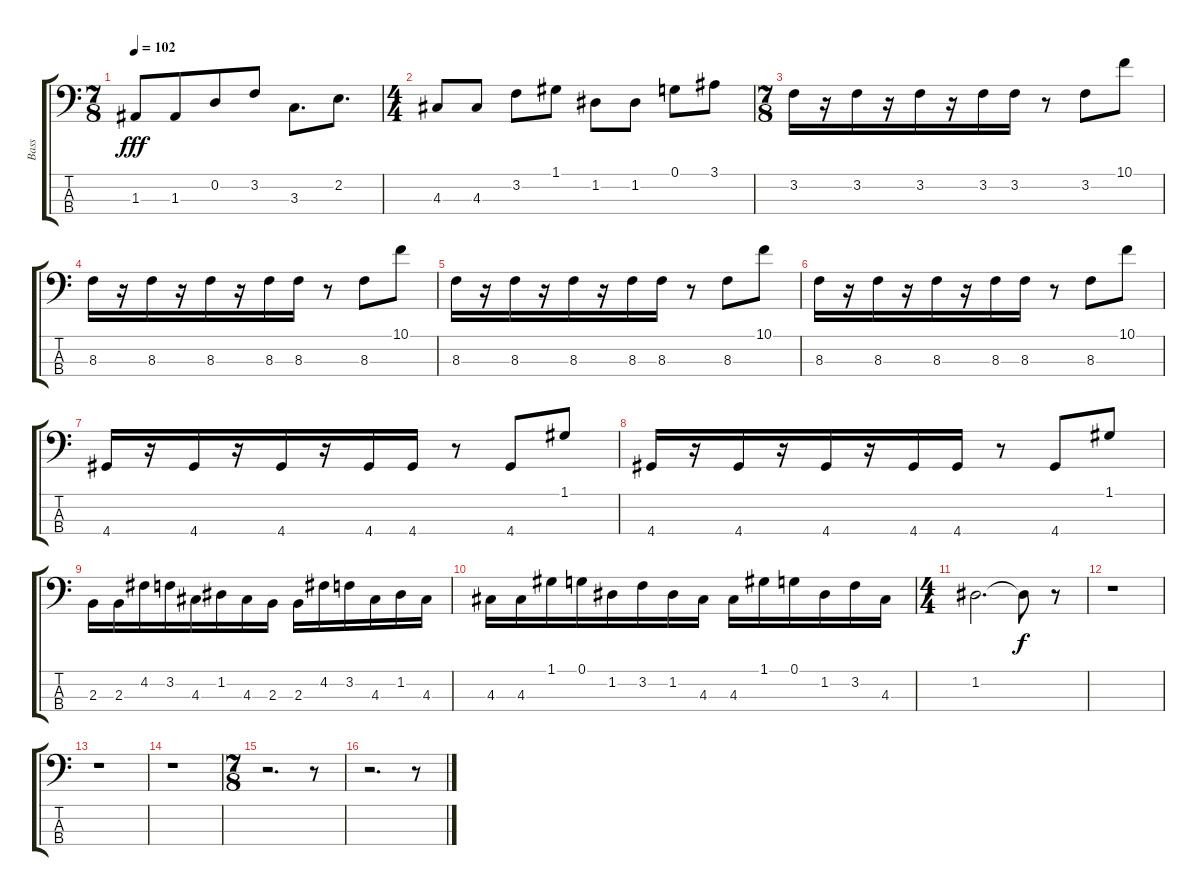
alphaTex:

\track ("Bass" "Bass") {instrument electricbasspick}
\staff {score tabs}
\tuning (G2 D2 A1 E1) {hide}
\ts (7 8)
\tempo 102
\clef f4
\ks c
1.3.8{dy fff} 1.3.8 0.2.8 3.2.8 3.3.8{d} 2.2.8{d} |
\ts (4 4)
4.3.8 4.3.8 3.2.8 1.1.8 1.2.8 1.2.8 0.1.8 3.1.8 |
\ts (7 8)
3.2.16 r.16 3.2.16 r.16 3.2.16 r.16 3.2.16 3.2.16 r.8 3.2.8 10.1.8 |
8.3.16 r.16 8.3.16 r.16 8.3.16 r.16 8.3.16 8.3.16 r.8 8.3.8 10.1.8 |
8.3.16 r.16 8.3.16 r.16 8.3.16 r.16 8.3.16 8.3.16 r.8 8.3.8 10.1.8 |
8.3.16 r.16 8.3.16 r.16 8.3.16 r.16 8.3.16 8.3.16 r.8 8.3.8 10.1.8 |
4.4.16 r.16 4.4.16 r.16 4.4.16 r.16 4.4.16 4.4.16 r.8 4.4.8 1.1.8 |
4.4.16 r.16 4.4.16 r.16 4.4.16 r.16 4.4.16 4.4.16 r.8 4.4.8 1.1.8 |
2.3.16 2.3.16 4.2.16 3.2.16 4.3.16 1.2.16 4.3.16 2.3.16 2.3.16 4.2.16 3.2.16 4.3.16 1.2.16 4.3.16 |
4.3.16 4.3.16 1.1.16 0.1.16 1.2.16 3.2.16 1.2.16 4.3.16 4.3.16 1.1.16 0.1.16 1.2.16 3.2.16 4.3.16 |
\ts (4 4)
1.2.2{d} 1.2{t}.8{dy f} r.8 |
r.1 |
r.1 |
r.1 |
\ts (7 8)
r.2{d} r.8 |
r.2{d} r.8
